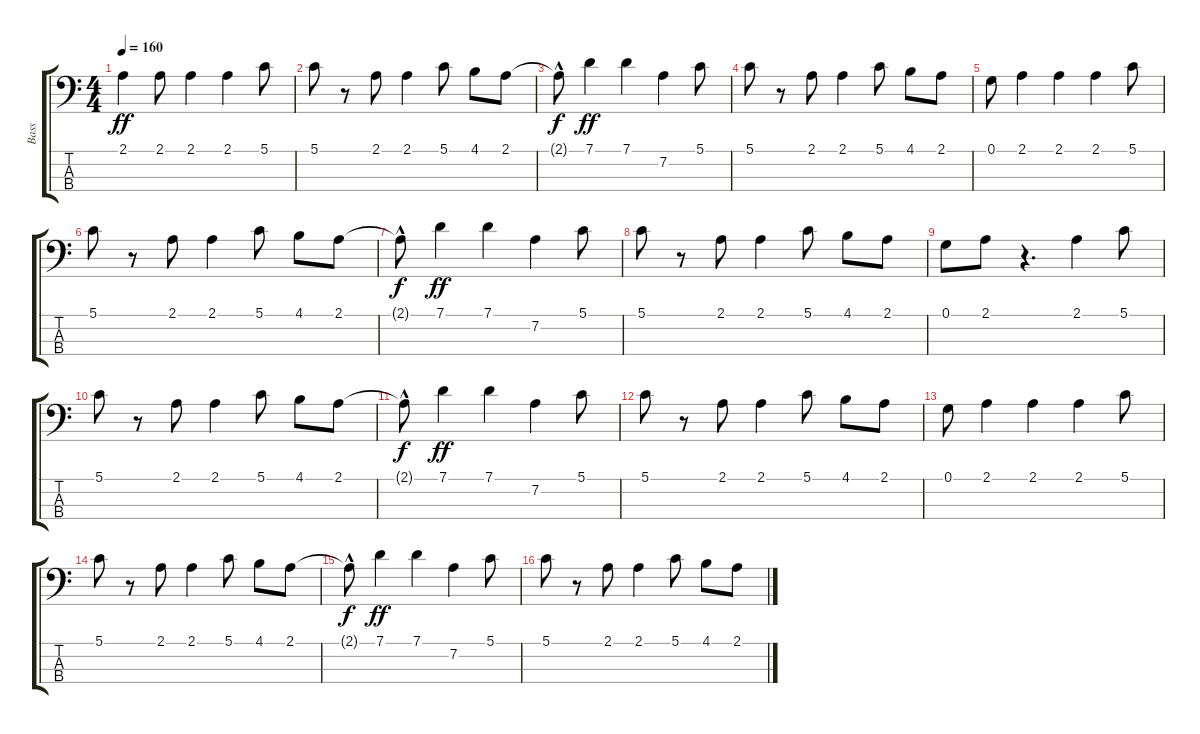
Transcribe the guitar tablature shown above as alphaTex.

\track ("Bass" "Bass") {instrument electricbassfinger}
\staff {score tabs}
\tuning (G2 D2 A1 E1) {hide}
\ts (4 4)
\tempo 160
\clef f4
\ks c
2.1.4{dy ff} 2.1.8 2.1.4 2.1.4 5.1.8 |
5.1.8 r.8 2.1.8 2.1.4 5.1.8 4.1.8 2.1.8 |
2.1{hac t}.8{dy f} 7.1.4{dy ff} 7.1.4 7.2.4 5.1.8 |
5.1.8 r.8 2.1.8 2.1.4 5.1.8 4.1.8 2.1.8 |
0.1.8 2.1.4 2.1.4 2.1.4 5.1.8 |
5.1.8 r.8 2.1.8 2.1.4 5.1.8 4.1.8 2.1.8 |
2.1{hac t}.8{dy f} 7.1.4{dy ff} 7.1.4 7.2.4 5.1.8 |
5.1.8 r.8 2.1.8 2.1.4 5.1.8 4.1.8 2.1.8 |
0.1.8 2.1.8 r.4{d} 2.1.4 5.1.8 |
5.1.8 r.8 2.1.8 2.1.4 5.1.8 4.1.8 2.1.8 |
2.1{hac t}.8{dy f} 7.1.4{dy ff} 7.1.4 7.2.4 5.1.8 |
5.1.8 r.8 2.1.8 2.1.4 5.1.8 4.1.8 2.1.8 |
0.1.8 2.1.4 2.1.4 2.1.4 5.1.8 |
5.1.8 r.8 2.1.8 2.1.4 5.1.8 4.1.8 2.1.8 |
2.1{hac t}.8{dy f} 7.1.4{dy ff} 7.1.4 7.2.4 5.1.8 |
5.1.8 r.8 2.1.8 2.1.4 5.1.8 4.1.8 2.1.8
